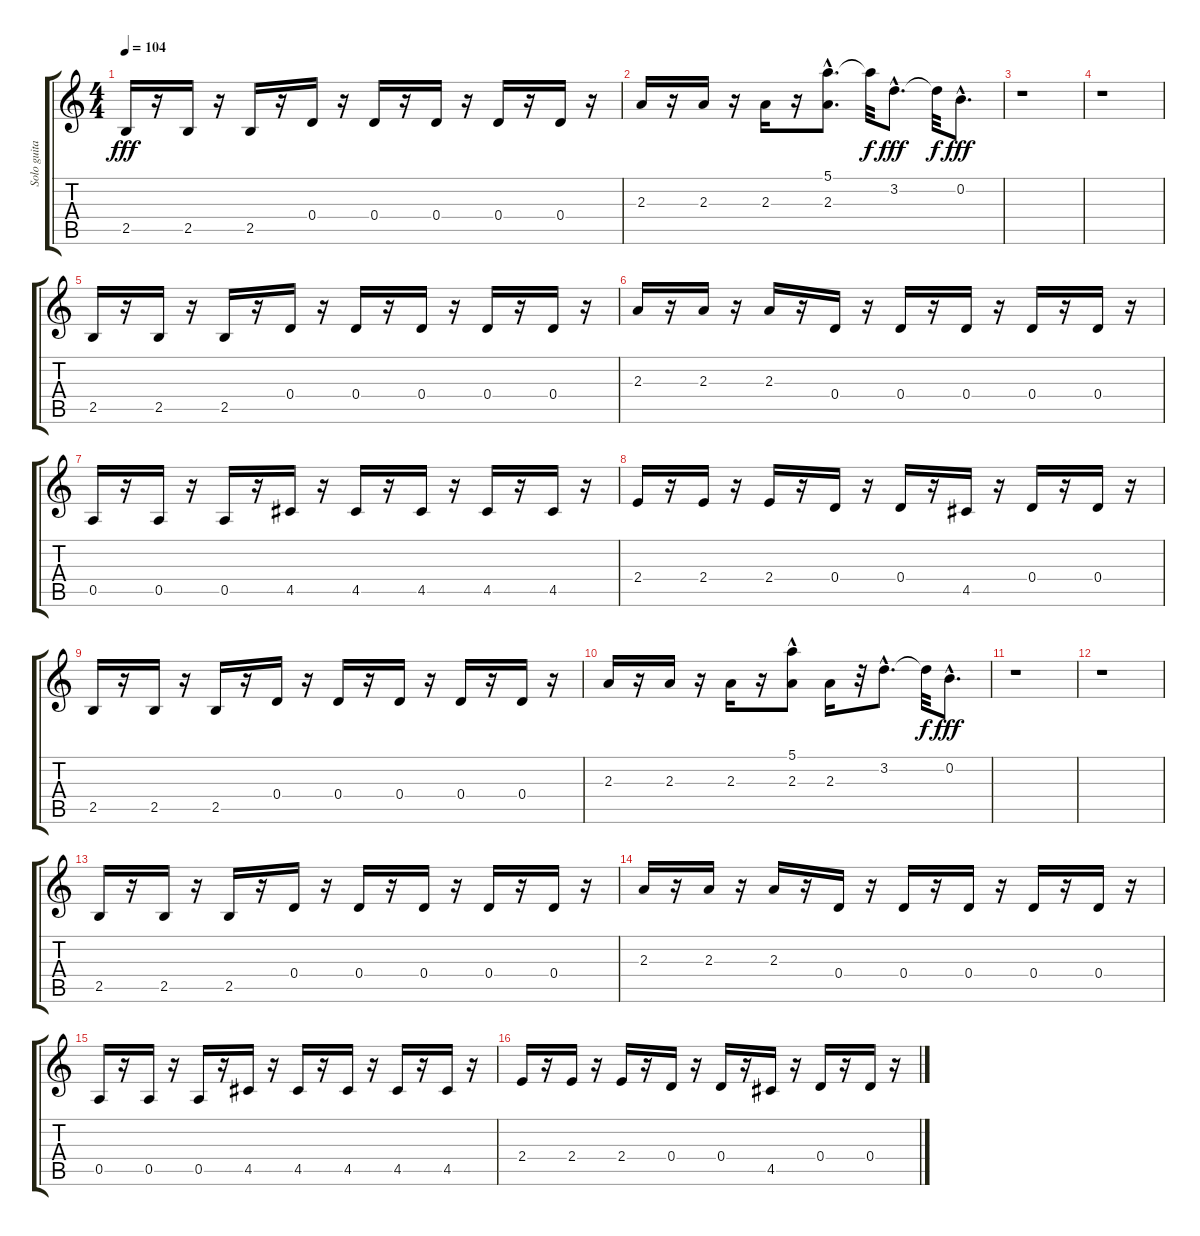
\track ("Solo guitar" "Solo guita") {instrument electricguitarclean}
\staff {score tabs}
\tuning (E4 B3 G3 D3 A2 E2) {hide}
\ts (4 4)
\tempo 104
\clef g2
\ks c
2.5.16{dy fff} r.16 2.5.16 r.16 2.5.16 r.16 0.4.16 r.16 0.4.16 r.16 0.4.16 r.16 0.4.16 r.16 0.4.16 r.16 |
2.3.16 r.16 2.3.16 r.16 2.3.16 r.16 (5.1{hac} 2.3).8{d} 5.1{t}.32{dy f} 3.2{hac}.8{d dy fff} 3.2{t}.32{dy f} 0.2{hac}.8{d dy fff} |
r.1 |
r.1 |
2.5.16 r.16 2.5.16 r.16 2.5.16 r.16 0.4.16 r.16 0.4.16 r.16 0.4.16 r.16 0.4.16 r.16 0.4.16 r.16 |
2.3.16 r.16 2.3.16 r.16 2.3.16 r.16 0.4.16 r.16 0.4.16 r.16 0.4.16 r.16 0.4.16 r.16 0.4.16 r.16 |
0.5.16 r.16 0.5.16 r.16 0.5.16 r.16 4.5.16 r.16 4.5.16 r.16 4.5.16 r.16 4.5.16 r.16 4.5.16 r.16 |
2.4.16 r.16 2.4.16 r.16 2.4.16 r.16 0.4.16 r.16 0.4.16 r.16 4.5.16 r.16 0.4.16 r.16 0.4.16 r.16 |
2.5.16 r.16 2.5.16 r.16 2.5.16 r.16 0.4.16 r.16 0.4.16 r.16 0.4.16 r.16 0.4.16 r.16 0.4.16 r.16 |
2.3.16 r.16 2.3.16 r.16 2.3.16 r.16 (5.1{hac} 2.3).8 2.3.16 r.32 3.2{hac}.8{d} 3.2{t}.32{dy f} 0.2{hac}.8{d dy fff} |
r.1 |
r.1 |
2.5.16 r.16 2.5.16 r.16 2.5.16 r.16 0.4.16 r.16 0.4.16 r.16 0.4.16 r.16 0.4.16 r.16 0.4.16 r.16 |
2.3.16 r.16 2.3.16 r.16 2.3.16 r.16 0.4.16 r.16 0.4.16 r.16 0.4.16 r.16 0.4.16 r.16 0.4.16 r.16 |
0.5.16 r.16 0.5.16 r.16 0.5.16 r.16 4.5.16 r.16 4.5.16 r.16 4.5.16 r.16 4.5.16 r.16 4.5.16 r.16 |
2.4.16 r.16 2.4.16 r.16 2.4.16 r.16 0.4.16 r.16 0.4.16 r.16 4.5.16 r.16 0.4.16 r.16 0.4.16 r.16
